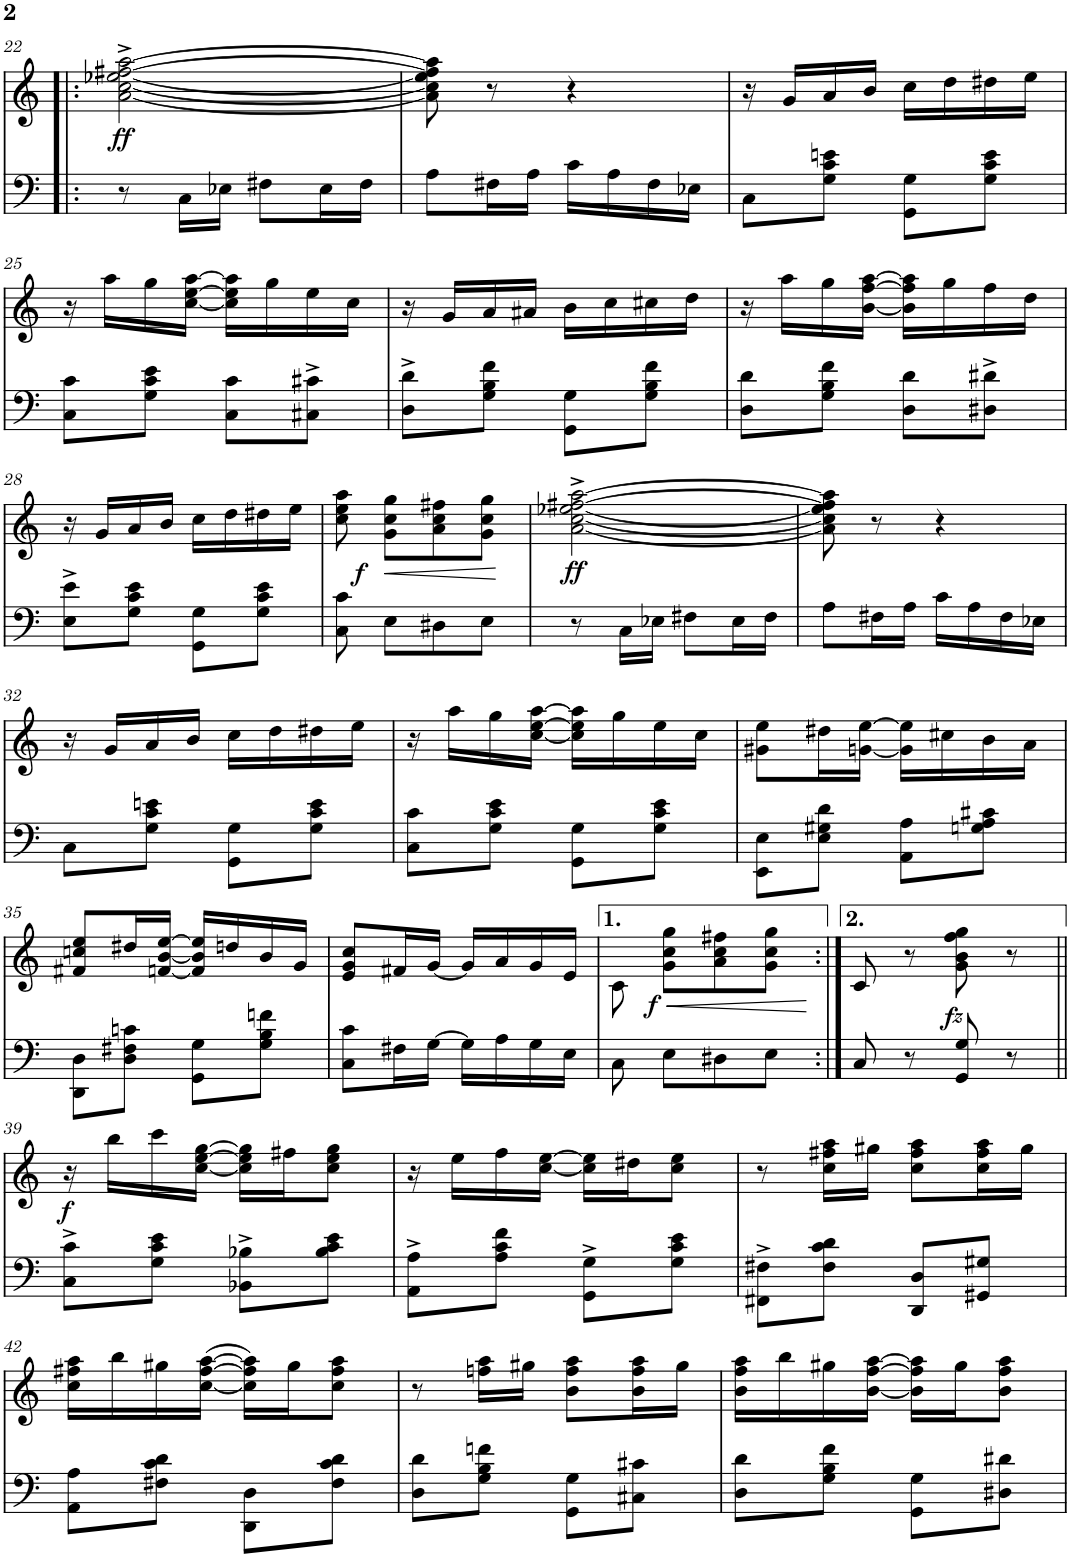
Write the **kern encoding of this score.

**kern	**kern	**dynam
*part2	*part1	*part1
*staff2	*staff1	*staff1
*I"Piano	*I"Piano	*
*I'Pno	*I'Pno	*
!!LO:PB:g=z
*clefF4	*clefG2	*
*k[]	*k[]	*
*M2/4	*M2/4	*
=22!|:	=22!|:	=22!|:
!	!	!LO:DY:b
8r	[2a\^ [2cc\^ [2ee-X\^ [2ff#X\^ [2aa\^	ff
16C\LL	.	.
16E-X\JJ	.	.
8F#X\L	.	.
16E-\L	.	.
16F#\JJ	.	.
=23	=23	=23
8A\L	8a\] 8cc\] 8ee-\] 8ff#\] 8aa\]	.
16F#X\L	8r	.
16A\JJ	.	.
16c\LL	4r	.
16A\	.	.
16F#\	.	.
16E-X\JJ	.	.
=24	=24	=24
8C\L	16r	.
.	16g/LL	.
8G\ 8c\ 8en\J	16a/	.
.	16b/JJ	.
8GG\ 8G\L	16cc\LL	.
.	16dd\	.
8G\ 8c\ 8e\J	16dd#X\	.
.	16ee\JJ	.
!!LO:LB:g=z
=25	=25	=25
8C\ 8c\L	16r	.
.	16aa\LL	.
8G\ 8c\ 8e\J	16gg\	.
.	[16cc\ [16ee\ [16aa\JJ	.
8C\ 8c\L	16cc\] 16ee\] 16aa\]LL	.
.	16gg\	.
8C#X\^ 8c#X\^J	16ee\	.
.	16cc\JJ	.
=26	=26	=26
8D\^ 8d\^L	16r	.
.	16g/LL	.
8G\ 8B\ 8f\J	16a/	.
.	16a#X/JJ	.
8GG\ 8G\L	16b\LL	.
.	16cc\	.
8G\ 8B\ 8f\J	16cc#X\	.
.	16dd\JJ	.
=27	=27	=27
8D\ 8d\L	16r	.
.	16aa\LL	.
8G\ 8B\ 8f\J	16gg\	.
.	[16b\ [16ff\ [16aa\JJ	.
8D\ 8d\L	16b\] 16ff\] 16aa\]LL	.
.	16gg\	.
8D#X\^ 8d#X\^J	16ff\	.
.	16dd\JJ	.
!!LO:LB:g=z
=28	=28	=28
8E\^ 8e\^L	16r	.
.	16g/LL	.
8G\ 8c\ 8e\J	16a/	.
.	16b/JJ	.
8GG\ 8G\L	16cc\LL	.
.	16dd\	.
8G\ 8c\ 8e\J	16dd#X\	.
.	16ee\JJ	.
=29	=29	=29
!	!	!LO:DY:b
8C\ 8c\	8cc\ 8ee\ 8aa\	f
!	!	!LO:HP:b
8E\L	8g\ 8cc\ 8gg\L	<
8D#X\	8a\ 8cc\ 8ff#X\	.
8E\J	8g\ 8cc\ 8gg\J	.
=30	=30	=30
!	!	!LO:DY:b
8r	[2a\^ [2cc\^ [2ee-X\^ [2ff#X\^ [2aa\^	ff
16C\LL	.	.
16E-X\JJ	.	.
8F#X\L	.	.
16E-\L	.	.
16F#\JJ	.	.
.	.	[
=31	=31	=31
8A\L	8a\] 8cc\] 8ee-\] 8ff#\] 8aa\]	.
16F#X\L	8r	.
16A\JJ	.	.
16c\LL	4r	.
16A\	.	.
16F#\	.	.
16E-X\JJ	.	.
!!LO:LB:g=z
=32	=32	=32
8C\L	16r	.
.	16g/LL	.
8G\ 8c\ 8en\J	16a/	.
.	16b/JJ	.
8GG\ 8G\L	16cc\LL	.
.	16dd\	.
8G\ 8c\ 8e\J	16dd#X\	.
.	16ee\JJ	.
=33	=33	=33
8C\ 8c\L	16r	.
.	16aa\LL	.
8G\ 8c\ 8e\J	16gg\	.
.	[16cc\ [16ee\ [16aa\JJ	.
8GG\ 8G\L	16cc\] 16ee\] 16aa\]LL	.
.	16gg\	.
8G\ 8c\ 8e\J	16ee\	.
.	16cc\JJ	.
=34	=34	=34
8EE\ 8E\L	8g#X\ 8ee\L	.
8E\ 8G#X\ 8d\J	16dd#X\L	.
.	[16gn\ [16ee\JJ	.
8AA\ 8A\L	16g\] 16ee\]LL	.
.	16cc#X\	.
8Gn\ 8A\ 8c#X\J	16b\	.
.	16a\JJ	.
!!LO:LB:g=z
=35	=35	=35
8DD\ 8D\L	8f#X/ 8ccn/ 8ee/L	.
8D\ 8F#X\ 8cn\J	16dd#X/L	.
.	[16fn/ [16b/ [16ee/JJ	.
8GG\ 8G\L	16f/] 16b/] 16ee/]LL	.
.	16ddn/	.
8G\ 8B\ 8fn\J	16b/	.
.	16g/JJ	.
=36	=36	=36
8C\ 8c\L	8e/ 8g/ 8cc/L	.
16F#X\L	16f#X/L	.
[16G\JJ	[16g/JJ	.
16G\LL]	16g/LL]	.
16A\	16a/	.
16G\	16g/	.
16E\JJ	16e/JJ	.
=37	=37	=37
8C\	8c\	.
!	!	!LO:HP:b
!	!	!LO:DY:n=1:b
8E\L	8g\ 8cc\ 8gg\L	< f
8D#X\	8a\ 8cc\ 8ff#X\	.
8E\J	8g\ 8cc\ 8gg\J	.
.	.	[
=38:|!	=38:|!	=38:|!
8C/	8c/	.
8r	8r	.
!	!	!LO:DY:b
8GG/ 8G/	8g\ 8b\ 8ff\ 8gg\	fz
8r	8r	.
!!LO:LB:g=z
=39||	=39||	=39||
!	!	!LO:DY:b
8C\^ 8c\^L	16r	f
.	16bb\LL	.
8G\ 8c\ 8e\J	16ccc\	.
.	[16cc\ [16ee\ [16gg\JJ	.
8BB-X\^ 8B-X\^L	16cc\] 16ee\] 16gg\]LL	.
.	16ff#X\J	.
8B-\ 8c\ 8e\J	8cc\ 8ee\ 8gg\J	.
=40	=40	=40
8AA\^ 8A\^L	16r	.
.	16ee\LL	.
8A\ 8c\ 8f\J	16ff\	.
.	[16cc\ [16ee\JJ	.
8GG\^ 8G\^L	16cc\] 16ee\]LL	.
.	16dd#X\J	.
8G\ 8c\ 8e\J	8cc\ 8ee\J	.
=41	=41	=41
8FF#X\^ 8F#X\^L	8r	.
8F#\ 8c\ 8d\J	16cc\ 16ff#X\ 16aa\LL	.
.	16gg#X\JJ	.
8DD/ 8D/L	8cc\ 8ff#\ 8aa\L	.
8GG#X/ 8G#X/J	16cc\ 16ff#\ 16aa\L	.
.	16gg#\JJ	.
!!LO:LB:g=z
=42	=42	=42
8AA\ 8A\L	16cc\ 16ff#X\ 16aa\LL	.
.	16bb\	.
8F#X\ 8c\ 8d\J	16gg#X\	.
.	([16cc\ [16ff#\ [16aa\JJ	.
8DD\ 8D\L	16cc\] 16ff#\] 16aa\]LL)	.
.	16gg#\J	.
8F#\ 8c\ 8d\J	8cc\ 8ff#\ 8aa\J	.
=43	=43	=43
8D\ 8d\L	8r	.
8G\ 8B\ 8fn\J	16ffn\ 16aa\LL	.
.	16gg#X\JJ	.
8GG\ 8G\L	8b\ 8ff\ 8aa\L	.
8C#X\ 8c#X\J	16b\ 16ff\ 16aa\L	.
.	16gg#\JJ	.
=44	=44	=44
8D\ 8d\L	16b\ 16ff\ 16aa\LL	.
.	16bb\	.
8G\ 8B\ 8f\J	16gg#X\	.
.	[16b\ [16ff\ [16aa\JJ	.
8GG\ 8G\L	16b\] 16ff\] 16aa\]LL	.
.	16gg#\J	.
8D#X\ 8d#X\J	8b\ 8ff\ 8aa\J	.
=	=	=
*-	*-	*-
